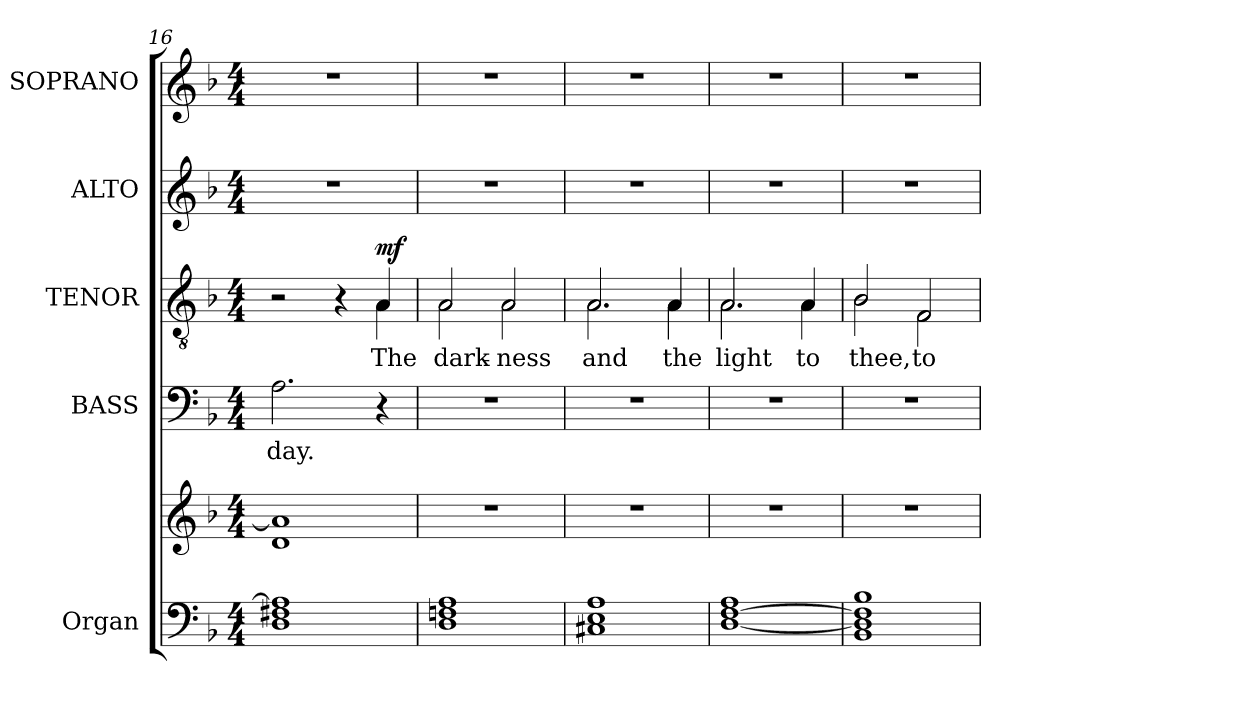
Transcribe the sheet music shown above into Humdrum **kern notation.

**kern	**kern	**kern	**text	**kern	**text	**dynam	**kern	**kern
*part5	*part5	*part4	*part4	*part3	*part3	*part3	*part2	*part1
*staff6	*staff5	*staff4	*staff4	*staff3	*staff3	*staff3	*staff2	*staff1
*I"Organ	*	*I"BASS	*	*I"TENOR	*	*	*I"ALTO	*I"SOPRANO
*I'Org.	*	*I'B.	*	*I'T.	*	*	*I'A.	*I'S.
*clefF4	*clefG2	*clefF4	*	*clefGv2	*	*	*clefG2	*clefG2
*	*	*	*	*ITrd7c12	*	*	*	*
*k[b-]	*k[b-]	*k[b-]	*	*k[b-]	*	*	*k[b-]	*k[b-]
*F:	*F:	*F:	*	*F:	*	*	*F:	*F:
*M4/4	*M4/4	*M4/4	*	*M4/4	*	*	*M4/4	*M4/4
=16	=16	=16	=16	=16	=16	=16	=16	=16
!	!	!	!LO:LY:b:color=#000000	!	!	!	!	!
*	*	*	*	*^	*	*	*	*
1Di 1F#Xi 1Ai]	1di 1ai]	2.Ai\	day.	2r	2.ryy	.	.	1r	1r
.	.	.	.	4r	.	.	.	.	.
!	!	!	!	!	!	!LO:LY:b:color=#000000	!	!	!
.	.	4r	.	4AAi/	4AAi\	The	mf	.	.
=17	=17	=17	=17	=17	=17	=17	=17	=17	=17
!	!	!	!	!	!	!LO:LY:b:color=#000000	!	!	!
1Di 1Fni 1Ai	1r	1r	.	2AAi/	2AAi\	dark-	.	1r	1r
!	!	!	!	!	!	!LO:LY:b:color=#000000	!	!	!
.	.	.	.	2AAi/	2AAi\	-ness	.	.	.
=18	=18	=18	=18	=18	=18	=18	=18	=18	=18
!	!	!	!	!	!	!LO:LY:b:color=#000000	!	!	!
1C#Xi 1Ei 1Ai	1r	1r	.	2.AAi/	2.AAi\	and	.	1r	1r
!	!	!	!	!	!	!LO:LY:b:color=#000000	!	!	!
.	.	.	.	4AAi/	4AAi\	the	.	.	.
=19	=19	=19	=19	=19	=19	=19	=19	=19	=19
!	!	!	!	!	!	!LO:LY:b:color=#000000	!	!	!
[1Di [1Fi 1Ai	1r	1r	.	2.AAi/	2.AAi\	light	.	1r	1r
!	!	!	!	!	!	!LO:LY:b:color=#000000	!	!	!
.	.	.	.	4AAi/	4AAi\	to	.	.	.
=20	=20	=20	=20	=20	=20	=20	=20	=20	=20
!	!	!	!	!	!	!LO:LY:b:color=#000000	!	!	!
1BB-i 1Di] 1Fi] 1B-i	1r	1r	.	2BB-i/	2BB-i\	thee,	.	1r	1r
!	!	!	!	!	!	!LO:LY:b:color=#000000	!	!	!
.	.	.	.	2FFi/	2FFi\	to	.	.	.
*	*	*	*	*v	*v	*	*	*	*
=	=	=	=	=	=	=	=	=
*-	*-	*-	*-	*-	*-	*-	*-	*-
